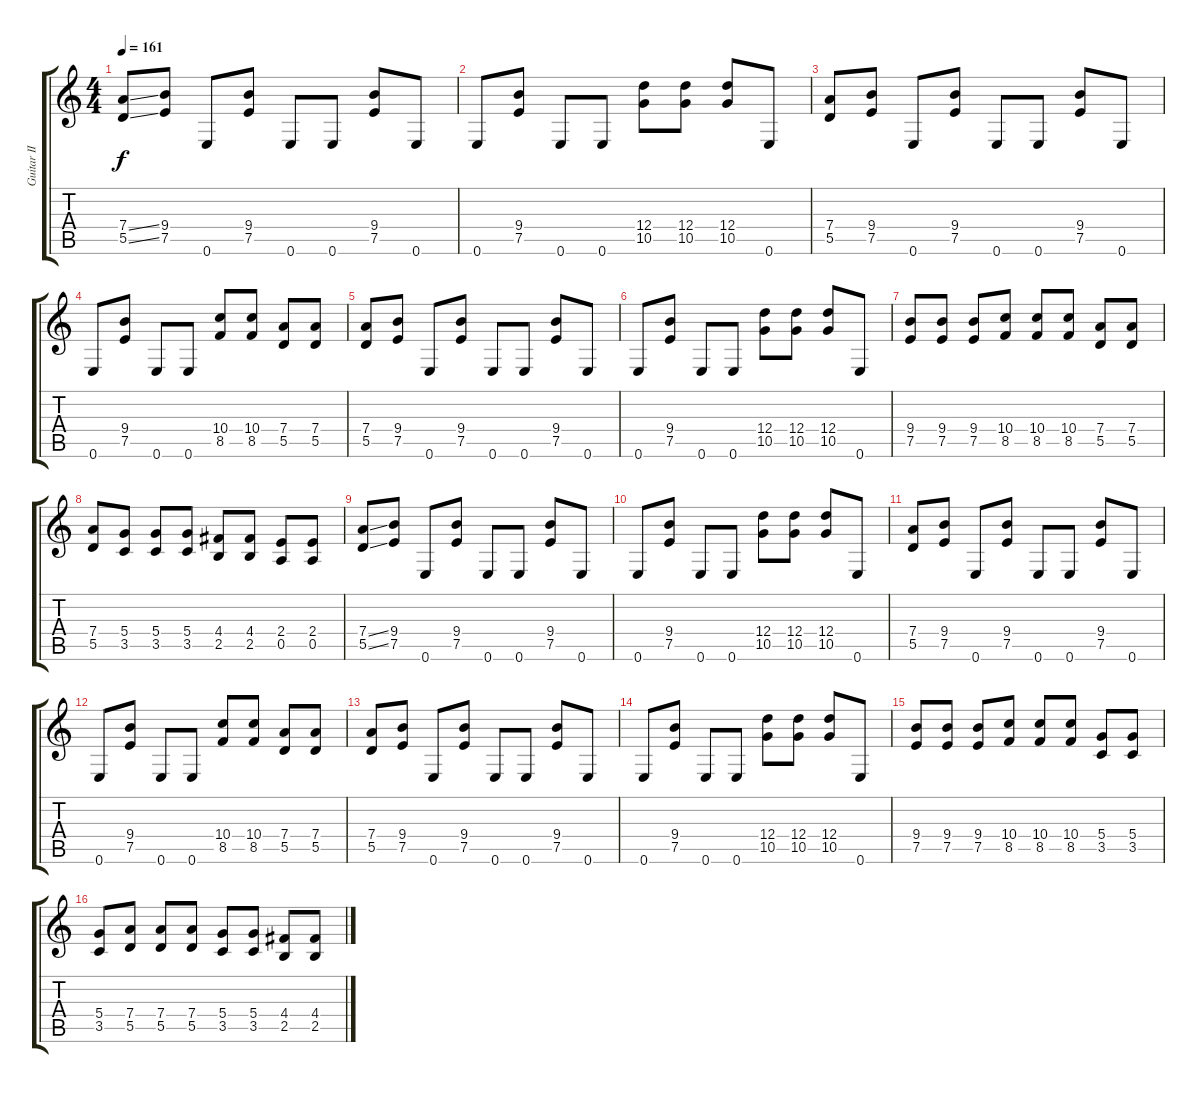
\track ("Guitar II" "Guitar II") {instrument distortionguitar}
\staff {score tabs}
\tuning (E4 B3 G3 D3 A2 E2) {hide}
\ts (4 4)
\tempo 161
\clef g2
\ks c
(7.4{ss} 5.5{ss}).8{dy f instrument distortionguitar} (9.4 7.5).8 0.6.8 (9.4 7.5).8 0.6.8 0.6.8 (9.4 7.5).8 0.6.8 |
0.6.8 (9.4 7.5).8 0.6.8 0.6.8 (12.4 10.5).8 (12.4 10.5).8 (12.4 10.5).8 0.6.8 |
(7.4 5.5).8 (9.4 7.5).8 0.6.8 (9.4 7.5).8 0.6.8 0.6.8 (9.4 7.5).8 0.6.8 |
0.6.8 (9.4 7.5).8 0.6.8 0.6.8 (10.4 8.5).8 (10.4 8.5).8 (7.4 5.5).8 (7.4 5.5).8 |
(7.4 5.5).8 (9.4 7.5).8 0.6.8 (9.4 7.5).8 0.6.8 0.6.8 (9.4 7.5).8 0.6.8 |
0.6.8 (9.4 7.5).8 0.6.8 0.6.8 (12.4 10.5).8 (12.4 10.5).8 (12.4 10.5).8 0.6.8 |
(9.4 7.5).8 (9.4 7.5).8 (9.4 7.5).8 (10.4 8.5).8 (10.4 8.5).8 (10.4 8.5).8 (7.4 5.5).8 (7.4 5.5).8 |
(7.4 5.5).8 (5.4 3.5).8 (5.4 3.5).8 (5.4 3.5).8 (4.4 2.5).8 (4.4 2.5).8 (2.4 0.5).8 (2.4 0.5).8 |
(7.4{ss} 5.5{ss}).8 (9.4 7.5).8 0.6.8 (9.4 7.5).8 0.6.8 0.6.8 (9.4 7.5).8 0.6.8 |
0.6.8 (9.4 7.5).8 0.6.8 0.6.8 (12.4 10.5).8 (12.4 10.5).8 (12.4 10.5).8 0.6.8 |
(7.4 5.5).8 (9.4 7.5).8 0.6.8 (9.4 7.5).8 0.6.8 0.6.8 (9.4 7.5).8 0.6.8 |
0.6.8 (9.4 7.5).8 0.6.8 0.6.8 (10.4 8.5).8 (10.4 8.5).8 (7.4 5.5).8 (7.4 5.5).8 |
(7.4 5.5).8 (9.4 7.5).8 0.6.8 (9.4 7.5).8 0.6.8 0.6.8 (9.4 7.5).8 0.6.8 |
0.6.8 (9.4 7.5).8 0.6.8 0.6.8 (12.4 10.5).8 (12.4 10.5).8 (12.4 10.5).8 0.6.8 |
(9.4 7.5).8 (9.4 7.5).8 (9.4 7.5).8 (10.4 8.5).8 (10.4 8.5).8 (10.4 8.5).8 (5.4 3.5).8 (5.4 3.5).8 |
(5.4 3.5).8 (7.4 5.5).8 (7.4 5.5).8 (7.4 5.5).8 (5.4 3.5).8 (5.4 3.5).8 (4.4 2.5).8 (4.4 2.5).8
